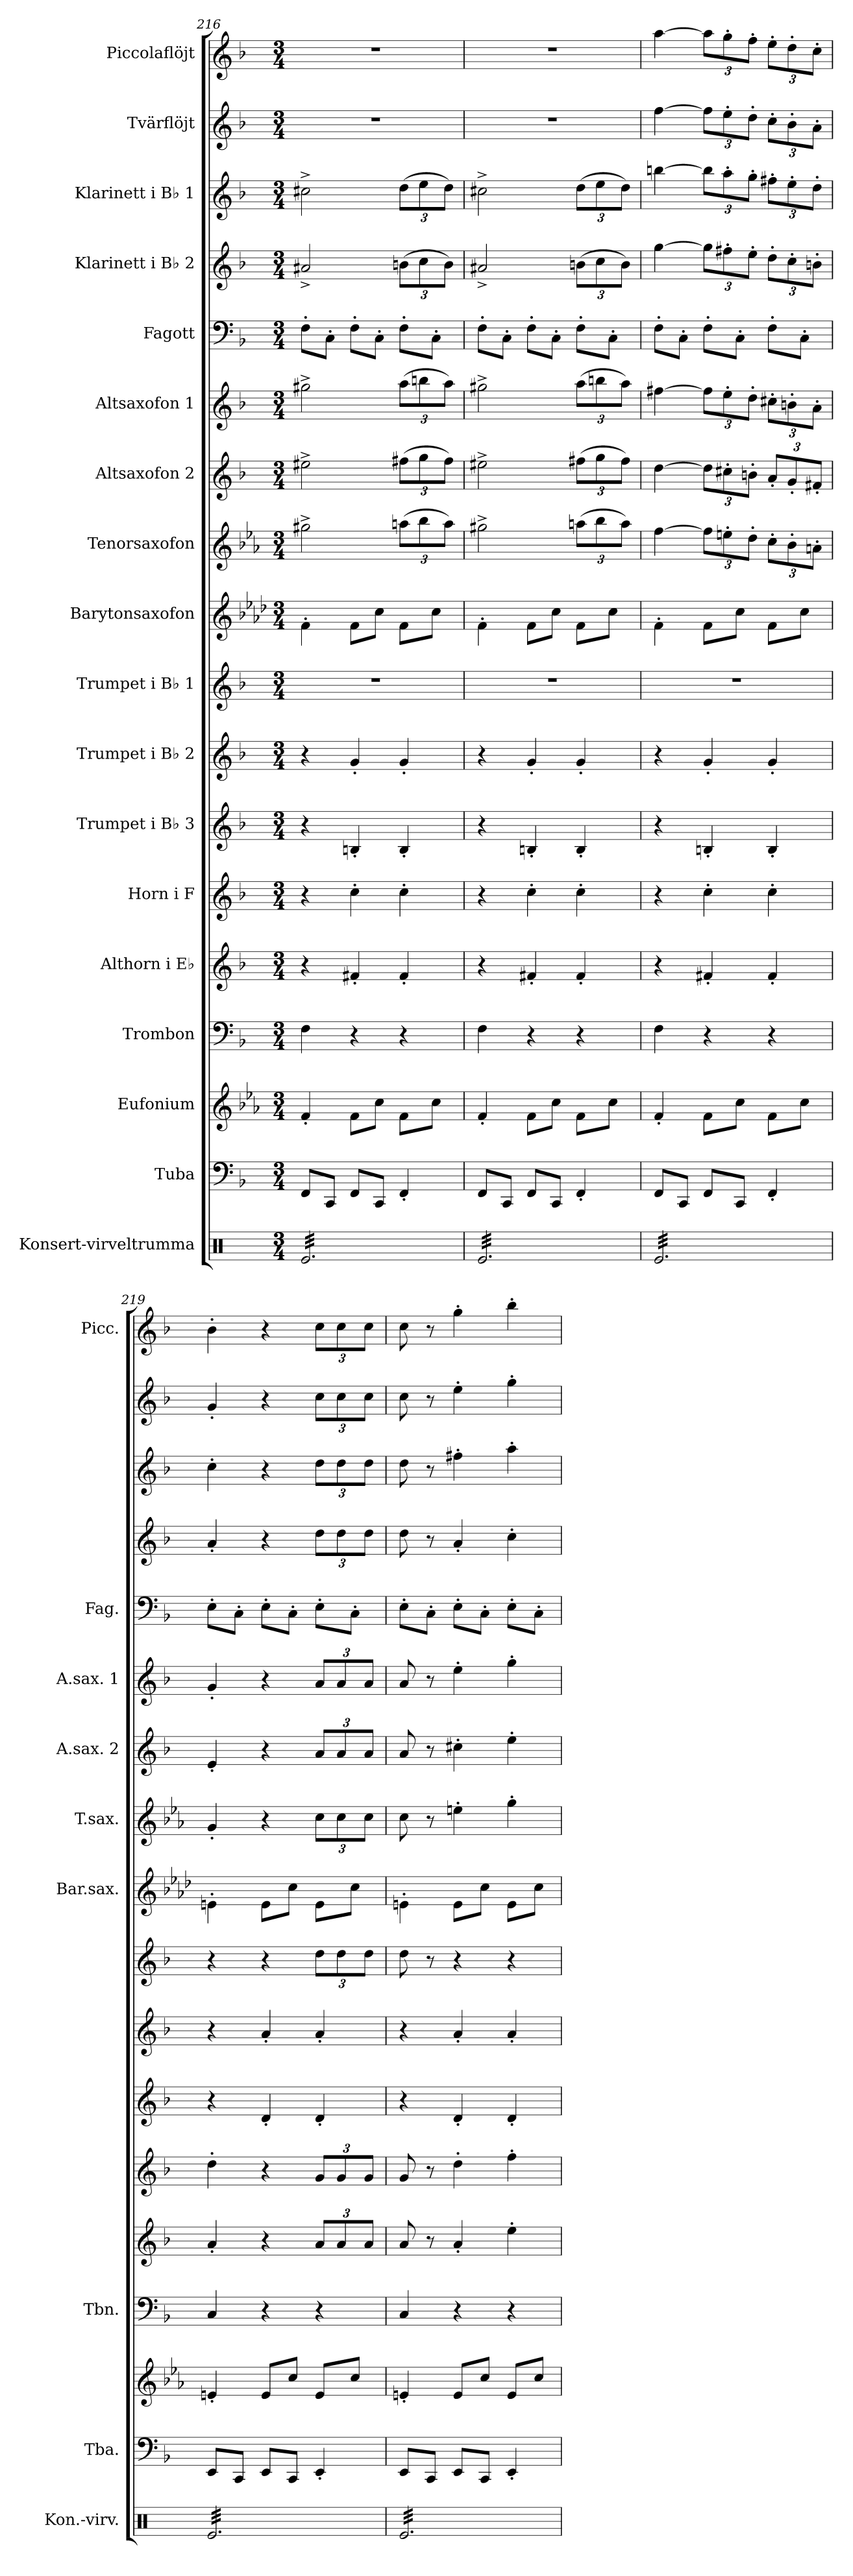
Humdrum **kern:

**kern	**kern	**kern	**kern	**kern	**kern	**kern	**kern	**kern	**kern	**kern	**kern	**kern	**kern	**kern	**kern	**kern	**kern
*part18	*part17	*part16	*part15	*part14	*part13	*part12	*part11	*part10	*part9	*part8	*part7	*part6	*part5	*part4	*part3	*part2	*part1
*staff18	*staff17	*staff16	*staff15	*staff14	*staff13	*staff12	*staff11	*staff10	*staff9	*staff8	*staff7	*staff6	*staff5	*staff4	*staff3	*staff2	*staff1
*I"Konsert-virveltrumma	*I"Tuba	*I"Eufonium	*I"Trombon	*I"Althorn i E♭	*I"Horn i F	*I"Trumpet i B♭ 3	*I"Trumpet i B♭ 2	*I"Trumpet i B♭ 1	*I"Barytonsaxofon	*I"Tenorsaxofon	*I"Altsaxofon 2	*I"Altsaxofon 1	*I"Fagott	*I"Klarinett i B♭ 2	*I"Klarinett i B♭ 1	*I"Tvärflöjt	*I"Piccolaflöjt
*I'Kon.-virv.	*I'Tba.	*	*I'Tbn.	*	*	*	*	*	*I'Bar.sax.	*I'T.sax.	*I'A.sax. 2	*I'A.sax. 1	*I'Fag.	*	*	*	*I'Picc.
*clefX	*clefF4	*clefG2	*clefF4	*clefG2	*clefG2	*clefG2	*clefG2	*clefG2	*clefG2	*clefG2	*clefG2	*clefG2	*clefF4	*clefG2	*clefG2	*clefG2	*clefG2
*	*	*ITrd8c14	*	*ITrd5c9	*ITrd4c7	*ITrd1c2	*ITrd1c2	*ITrd1c2	*ITrd12c21	*ITrd8c14	*ITrd5c9	*ITrd5c9	*	*ITrd1c2	*ITrd1c2	*	*ITrd-7c-12
*k[]	*k[b-]	*k[b-e-a-]	*k[b-]	*k[b-e-a-d-]	*k[b-e-]	*k[b-e-a-]	*k[b-e-a-]	*k[b-e-a-]	*k[b-e-a-d-]	*k[b-e-a-]	*k[b-e-a-d-]	*k[b-e-a-d-]	*k[b-]	*k[b-e-a-]	*k[b-e-a-]	*k[b-]	*k[b-]
*M3/4	*M3/4	*M3/4	*M3/4	*M3/4	*M3/4	*M3/4	*M3/4	*M3/4	*M3/4	*M3/4	*M3/4	*M3/4	*M3/4	*M3/4	*M3/4	*M3/4	*M3/4
=216	=216	=216	=216	=216	=216	=216	=216	=216	=216	=216	=216	=216	=216	=216	=216	=216	=216
*tremolo	*	*	*	*	*	*	*	*	*	*	*	*	*	*	*	*	*
32Re/LLL	8FF/L	4F'/	4F\	4r	4r	4r	4r	2.r	4F'\	2g#X^\	2g#X^\	2bn^\	8F'\L	2g#X^/	2bn^\	2.r	2.r
32Re/	.	.	.	.	.	.	.	.	.	.	.	.	.	.	.	.	.
32Re/	.	.	.	.	.	.	.	.	.	.	.	.	.	.	.	.	.
32Re/	.	.	.	.	.	.	.	.	.	.	.	.	.	.	.	.	.
32Re/	8CC/J	.	.	.	.	.	.	.	.	.	.	.	8C'\J	.	.	.	.
32Re/	.	.	.	.	.	.	.	.	.	.	.	.	.	.	.	.	.
32Re/	.	.	.	.	.	.	.	.	.	.	.	.	.	.	.	.	.
32Re/	.	.	.	.	.	.	.	.	.	.	.	.	.	.	.	.	.
32Re/	8FF/L	8F\L	4r	4An'/	4f'\	4An'/	4f'/	.	8F\L	.	.	.	8F'\L	.	.	.	.
32Re/	.	.	.	.	.	.	.	.	.	.	.	.	.	.	.	.	.
32Re/	.	.	.	.	.	.	.	.	.	.	.	.	.	.	.	.	.
32Re/	.	.	.	.	.	.	.	.	.	.	.	.	.	.	.	.	.
32Re/	8CC/J	8c\J	.	.	.	.	.	.	8c\J	.	.	.	8C'\J	.	.	.	.
32Re/	.	.	.	.	.	.	.	.	.	.	.	.	.	.	.	.	.
32Re/	.	.	.	.	.	.	.	.	.	.	.	.	.	.	.	.	.
32Re/	.	.	.	.	.	.	.	.	.	.	.	.	.	.	.	.	.
*	*	*	*	*	*	*	*	*	*	*Xbrackettup	*Xbrackettup	*Xbrackettup	*	*Xbrackettup	*Xbrackettup	*	*
32Re/	4FF'/	8F\L	4r	4A'/	4f'\	4A'/	4f'/	.	8F\L	(>12an\L	(>12an\L	(>12cc\L	8F'\L	(>12an\L	(>12cc\L	.	.
32Re/	.	.	.	.	.	.	.	.	.	.	.	.	.	.	.	.	.
32Re/	.	.	.	.	.	.	.	.	.	.	.	.	.	.	.	.	.
.	.	.	.	.	.	.	.	.	.	12b-\	12b-\	12ddn\	.	12b-\	12dd\	.	.
32Re/	.	.	.	.	.	.	.	.	.	.	.	.	.	.	.	.	.
32Re/	.	8c\J	.	.	.	.	.	.	8c\J	.	.	.	8C'\J	.	.	.	.
32Re/	.	.	.	.	.	.	.	.	.	.	.	.	.	.	.	.	.
.	.	.	.	.	.	.	.	.	.	12a\J)	12a\J)	12cc\J)	.	12a\J)	12cc\J)	.	.
32Re/	.	.	.	.	.	.	.	.	.	.	.	.	.	.	.	.	.
32Re/JJJ	.	.	.	.	.	.	.	.	.	.	.	.	.	.	.	.	.
=217	=217	=217	=217	=217	=217	=217	=217	=217	=217	=217	=217	=217	=217	=217	=217	=217	=217
32Re/LLL	8FF/L	4F'/	4F\	4r	4r	4r	4r	2.r	4F'\	2g#X^\	2g#X^\	2bn^\	8F'\L	2g#X^/	2bn^\	2.r	2.r
32Re/	.	.	.	.	.	.	.	.	.	.	.	.	.	.	.	.	.
32Re/	.	.	.	.	.	.	.	.	.	.	.	.	.	.	.	.	.
32Re/	.	.	.	.	.	.	.	.	.	.	.	.	.	.	.	.	.
32Re/	8CC/J	.	.	.	.	.	.	.	.	.	.	.	8C'\J	.	.	.	.
32Re/	.	.	.	.	.	.	.	.	.	.	.	.	.	.	.	.	.
32Re/	.	.	.	.	.	.	.	.	.	.	.	.	.	.	.	.	.
32Re/	.	.	.	.	.	.	.	.	.	.	.	.	.	.	.	.	.
32Re/	8FF/L	8F\L	4r	4An'/	4f'\	4An'/	4f'/	.	8F\L	.	.	.	8F'\L	.	.	.	.
32Re/	.	.	.	.	.	.	.	.	.	.	.	.	.	.	.	.	.
32Re/	.	.	.	.	.	.	.	.	.	.	.	.	.	.	.	.	.
32Re/	.	.	.	.	.	.	.	.	.	.	.	.	.	.	.	.	.
32Re/	8CC/J	8c\J	.	.	.	.	.	.	8c\J	.	.	.	8C'\J	.	.	.	.
32Re/	.	.	.	.	.	.	.	.	.	.	.	.	.	.	.	.	.
32Re/	.	.	.	.	.	.	.	.	.	.	.	.	.	.	.	.	.
32Re/	.	.	.	.	.	.	.	.	.	.	.	.	.	.	.	.	.
32Re/	4FF'/	8F\L	4r	4A'/	4f'\	4A'/	4f'/	.	8F\L	(>12an\L	(>12an\L	(>12cc\L	8F'\L	(>12an\L	(>12cc\L	.	.
32Re/	.	.	.	.	.	.	.	.	.	.	.	.	.	.	.	.	.
32Re/	.	.	.	.	.	.	.	.	.	.	.	.	.	.	.	.	.
.	.	.	.	.	.	.	.	.	.	12b-\	12b-\	12ddn\	.	12b-\	12dd\	.	.
32Re/	.	.	.	.	.	.	.	.	.	.	.	.	.	.	.	.	.
32Re/	.	8c\J	.	.	.	.	.	.	8c\J	.	.	.	8C'\J	.	.	.	.
32Re/	.	.	.	.	.	.	.	.	.	.	.	.	.	.	.	.	.
.	.	.	.	.	.	.	.	.	.	12a\J)	12a\J)	12cc\J)	.	12a\J)	12cc\J)	.	.
32Re/	.	.	.	.	.	.	.	.	.	.	.	.	.	.	.	.	.
32Re/JJJ	.	.	.	.	.	.	.	.	.	.	.	.	.	.	.	.	.
=218	=218	=218	=218	=218	=218	=218	=218	=218	=218	=218	=218	=218	=218	=218	=218	=218	=218
32Re/LLL	8FF/L	4F'/	4F\	4r	4r	4r	4r	2.r	4F'\	[4f\	[4f\	[4an\	8F'\L	[4ff\	[4aan\	[4ff\	[4aaa\
32Re/	.	.	.	.	.	.	.	.	.	.	.	.	.	.	.	.	.
32Re/	.	.	.	.	.	.	.	.	.	.	.	.	.	.	.	.	.
32Re/	.	.	.	.	.	.	.	.	.	.	.	.	.	.	.	.	.
32Re/	8CC/J	.	.	.	.	.	.	.	.	.	.	.	8C'\J	.	.	.	.
32Re/	.	.	.	.	.	.	.	.	.	.	.	.	.	.	.	.	.
32Re/	.	.	.	.	.	.	.	.	.	.	.	.	.	.	.	.	.
32Re/	.	.	.	.	.	.	.	.	.	.	.	.	.	.	.	.	.
*	*	*	*	*	*	*	*	*	*	*	*	*	*	*	*	*Xbrackettup	*Xbrackettup
32Re/	8FF/L	8F\L	4r	4An'/	4f'\	4An'/	4f'/	.	8F\L	12f\L]	12f\L]	12a\L]	8F'\L	12ff\L]	12aa\L]	12ff\L]	12aaa\L]
32Re/	.	.	.	.	.	.	.	.	.	.	.	.	.	.	.	.	.
32Re/	.	.	.	.	.	.	.	.	.	.	.	.	.	.	.	.	.
.	.	.	.	.	.	.	.	.	.	12en'\	12en'\	12g'\	.	12een'\	12gg'\	12ee'\	12ggg'\
32Re/	.	.	.	.	.	.	.	.	.	.	.	.	.	.	.	.	.
32Re/	8CC/J	8c\J	.	.	.	.	.	.	8c\J	.	.	.	8C'\J	.	.	.	.
32Re/	.	.	.	.	.	.	.	.	.	.	.	.	.	.	.	.	.
.	.	.	.	.	.	.	.	.	.	12d'\J	12dn'\J	12f'\J	.	12dd'\J	12ff'\J	12dd'\J	12fff'\J
32Re/	.	.	.	.	.	.	.	.	.	.	.	.	.	.	.	.	.
32Re/	.	.	.	.	.	.	.	.	.	.	.	.	.	.	.	.	.
32Re/	4FF'/	8F\L	4r	4A'/	4f'\	4A'/	4f'/	.	8F\L	12c'\L	12c'/L	12en'\L	8F'\L	12cc'\L	12een'\L	12cc'\L	12eee'\L
32Re/	.	.	.	.	.	.	.	.	.	.	.	.	.	.	.	.	.
32Re/	.	.	.	.	.	.	.	.	.	.	.	.	.	.	.	.	.
.	.	.	.	.	.	.	.	.	.	12B-'\	12B-'/	12dn'\	.	12b-'\	12dd'\	12b-'\	12ddd'\
32Re/	.	.	.	.	.	.	.	.	.	.	.	.	.	.	.	.	.
32Re/	.	8c\J	.	.	.	.	.	.	8c\J	.	.	.	8C'\J	.	.	.	.
32Re/	.	.	.	.	.	.	.	.	.	.	.	.	.	.	.	.	.
.	.	.	.	.	.	.	.	.	.	12An'\J	12An'/J	12c'\J	.	12an'\J	12cc'\J	12a'\J	12ccc'\J
32Re/	.	.	.	.	.	.	.	.	.	.	.	.	.	.	.	.	.
32Re/JJJ	.	.	.	.	.	.	.	.	.	.	.	.	.	.	.	.	.
=219	=219	=219	=219	=219	=219	=219	=219	=219	=219	=219	=219	=219	=219	=219	=219	=219	=219
32Re/LLL	8EE/L	4En'/	4C/	4c'/	4g'\	4r	4r	4r	4En'\	4G'/	4G'/	4B-'/	8E'\L	4g'/	4b-'\	4g'/	4bb-'\
32Re/	.	.	.	.	.	.	.	.	.	.	.	.	.	.	.	.	.
32Re/	.	.	.	.	.	.	.	.	.	.	.	.	.	.	.	.	.
32Re/	.	.	.	.	.	.	.	.	.	.	.	.	.	.	.	.	.
32Re/	8CC/J	.	.	.	.	.	.	.	.	.	.	.	8C'\J	.	.	.	.
32Re/	.	.	.	.	.	.	.	.	.	.	.	.	.	.	.	.	.
32Re/	.	.	.	.	.	.	.	.	.	.	.	.	.	.	.	.	.
32Re/	.	.	.	.	.	.	.	.	.	.	.	.	.	.	.	.	.
32Re/	8EE/L	8E/L	4r	4r	4r	4c'/	4g'/	4r	8E\L	4r	4r	4r	8E'\L	4r	4r	4r	4r
32Re/	.	.	.	.	.	.	.	.	.	.	.	.	.	.	.	.	.
32Re/	.	.	.	.	.	.	.	.	.	.	.	.	.	.	.	.	.
32Re/	.	.	.	.	.	.	.	.	.	.	.	.	.	.	.	.	.
32Re/	8CC/J	8c/J	.	.	.	.	.	.	8c\J	.	.	.	8C'\J	.	.	.	.
32Re/	.	.	.	.	.	.	.	.	.	.	.	.	.	.	.	.	.
32Re/	.	.	.	.	.	.	.	.	.	.	.	.	.	.	.	.	.
32Re/	.	.	.	.	.	.	.	.	.	.	.	.	.	.	.	.	.
*	*	*	*	*Xbrackettup	*Xbrackettup	*	*	*Xbrackettup	*	*	*	*	*	*	*	*	*
32Re/	4EE'/	8E/L	4r	12c/L	12c/L	4c'/	4g'/	12cc\L	8E\L	12c\L	12c/L	12c/L	8E'\L	12cc\L	12cc\L	12cc\L	12ccc\L
32Re/	.	.	.	.	.	.	.	.	.	.	.	.	.	.	.	.	.
32Re/	.	.	.	.	.	.	.	.	.	.	.	.	.	.	.	.	.
.	.	.	.	12c/	12c/	.	.	12cc\	.	12c\	12c/	12c/	.	12cc\	12cc\	12cc\	12ccc\
32Re/	.	.	.	.	.	.	.	.	.	.	.	.	.	.	.	.	.
32Re/	.	8c/J	.	.	.	.	.	.	8c\J	.	.	.	8C'\J	.	.	.	.
32Re/	.	.	.	.	.	.	.	.	.	.	.	.	.	.	.	.	.
.	.	.	.	12c/J	12c/J	.	.	12cc\J	.	12c\J	12c/J	12c/J	.	12cc\J	12cc\J	12cc\J	12ccc\J
32Re/	.	.	.	.	.	.	.	.	.	.	.	.	.	.	.	.	.
32Re/JJJ	.	.	.	.	.	.	.	.	.	.	.	.	.	.	.	.	.
=220	=220	=220	=220	=220	=220	=220	=220	=220	=220	=220	=220	=220	=220	=220	=220	=220	=220
32Re/LLL	8EE/L	4En'/	4C/	8c/	8c/	4r	4r	8cc\	4En'\	8c\	8c/	8c/	8E'\L	8cc\	8cc\	8cc\	8ccc\
32Re/	.	.	.	.	.	.	.	.	.	.	.	.	.	.	.	.	.
32Re/	.	.	.	.	.	.	.	.	.	.	.	.	.	.	.	.	.
32Re/	.	.	.	.	.	.	.	.	.	.	.	.	.	.	.	.	.
32Re/	8CC/J	.	.	8r	8r	.	.	8r	.	8r	8r	8r	8C'\J	8r	8r	8r	8r
32Re/	.	.	.	.	.	.	.	.	.	.	.	.	.	.	.	.	.
32Re/	.	.	.	.	.	.	.	.	.	.	.	.	.	.	.	.	.
32Re/	.	.	.	.	.	.	.	.	.	.	.	.	.	.	.	.	.
32Re/	8EE/L	8E/L	4r	4c'/	4g'\	4c'/	4g'/	4r	8E\L	4en'\	4en'\	4g'\	8E'\L	4g'/	4een'\	4ee'\	4ggg'\
32Re/	.	.	.	.	.	.	.	.	.	.	.	.	.	.	.	.	.
32Re/	.	.	.	.	.	.	.	.	.	.	.	.	.	.	.	.	.
32Re/	.	.	.	.	.	.	.	.	.	.	.	.	.	.	.	.	.
32Re/	8CC/J	8c/J	.	.	.	.	.	.	8c\J	.	.	.	8C'\J	.	.	.	.
32Re/	.	.	.	.	.	.	.	.	.	.	.	.	.	.	.	.	.
32Re/	.	.	.	.	.	.	.	.	.	.	.	.	.	.	.	.	.
32Re/	.	.	.	.	.	.	.	.	.	.	.	.	.	.	.	.	.
32Re/	4EE'/	8E/L	4r	4g'\	4b-'\	4c'/	4g'/	4r	8E\L	4g'\	4g'\	4b-'\	8E'\L	4b-'\	4gg'\	4gg'\	4bbb-'\
32Re/	.	.	.	.	.	.	.	.	.	.	.	.	.	.	.	.	.
32Re/	.	.	.	.	.	.	.	.	.	.	.	.	.	.	.	.	.
32Re/	.	.	.	.	.	.	.	.	.	.	.	.	.	.	.	.	.
32Re/	.	8c/J	.	.	.	.	.	.	8c\J	.	.	.	8C'\J	.	.	.	.
32Re/	.	.	.	.	.	.	.	.	.	.	.	.	.	.	.	.	.
32Re/	.	.	.	.	.	.	.	.	.	.	.	.	.	.	.	.	.
32Re/JJJ	.	.	.	.	.	.	.	.	.	.	.	.	.	.	.	.	.
*Xtremolo	*	*	*	*	*	*	*	*	*	*	*	*	*	*	*	*	*
=	=	=	=	=	=	=	=	=	=	=	=	=	=	=	=	=	=
*-	*-	*-	*-	*-	*-	*-	*-	*-	*-	*-	*-	*-	*-	*-	*-	*-	*-
